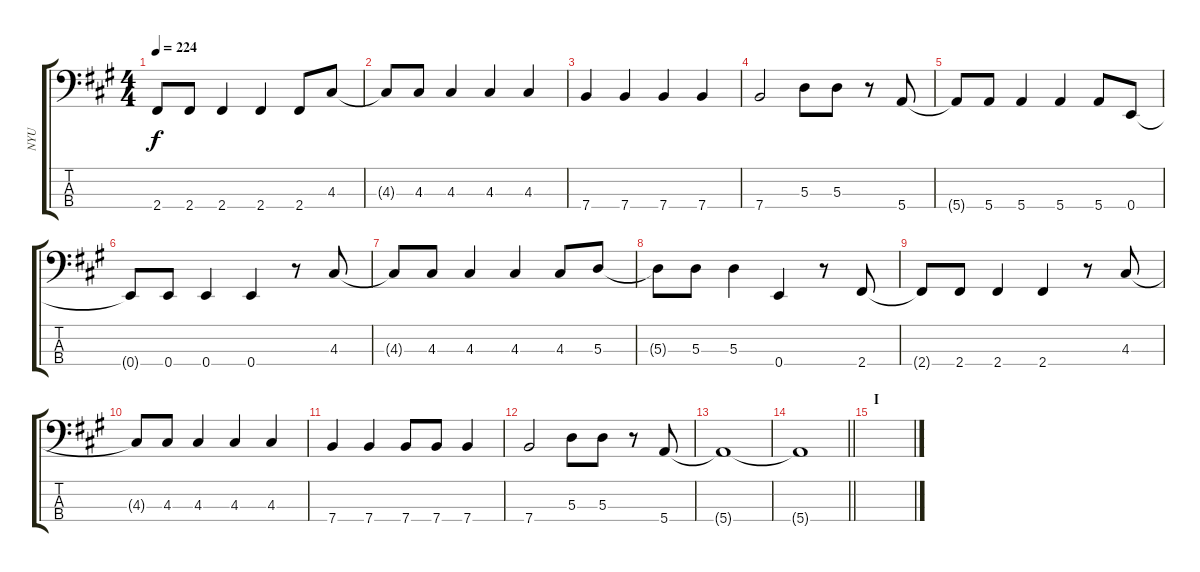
\track ("NYU" "NYU") {instrument electricbasspick}
\staff {score tabs}
\tuning (G2 D2 A1 E1) {hide}
\ts (4 4)
\tempo 224
\clef f4
\ks a
2.4{t}.8{dy f} 2.4.8 2.4.4 2.4.4 2.4.8 4.3.8 |
4.3{t}.8 4.3.8 4.3.4 4.3.4 4.3.4 |
7.4.4 7.4.4 7.4.4 7.4.4 |
7.4.2 5.3.8 5.3.8 r.8 5.4.8 |
5.4{t}.8 5.4.8 5.4.4 5.4.4 5.4.8 0.4.8 |
0.4{t}.8 0.4.8 0.4.4 0.4.4 r.8 4.3.8 |
4.3{t}.8 4.3.8 4.3.4 4.3.4 4.3.8 5.3.8 |
5.3{t}.8 5.3.8 5.3.4 0.4.4 r.8 2.4.8 |
2.4{t}.8 2.4.8 2.4.4 2.4.4 r.8 4.3.8 |
4.3{t}.8 4.3.8 4.3.4 4.3.4 4.3.4 |
7.4.4 7.4.4 7.4.8 7.4.8 7.4.4 |
7.4.2 5.3.8 5.3.8 r.8 5.4.8 |
5.4{t}.1 |
\barLineRight lightlight
5.4{t}.1 |
\section ("" "I")
